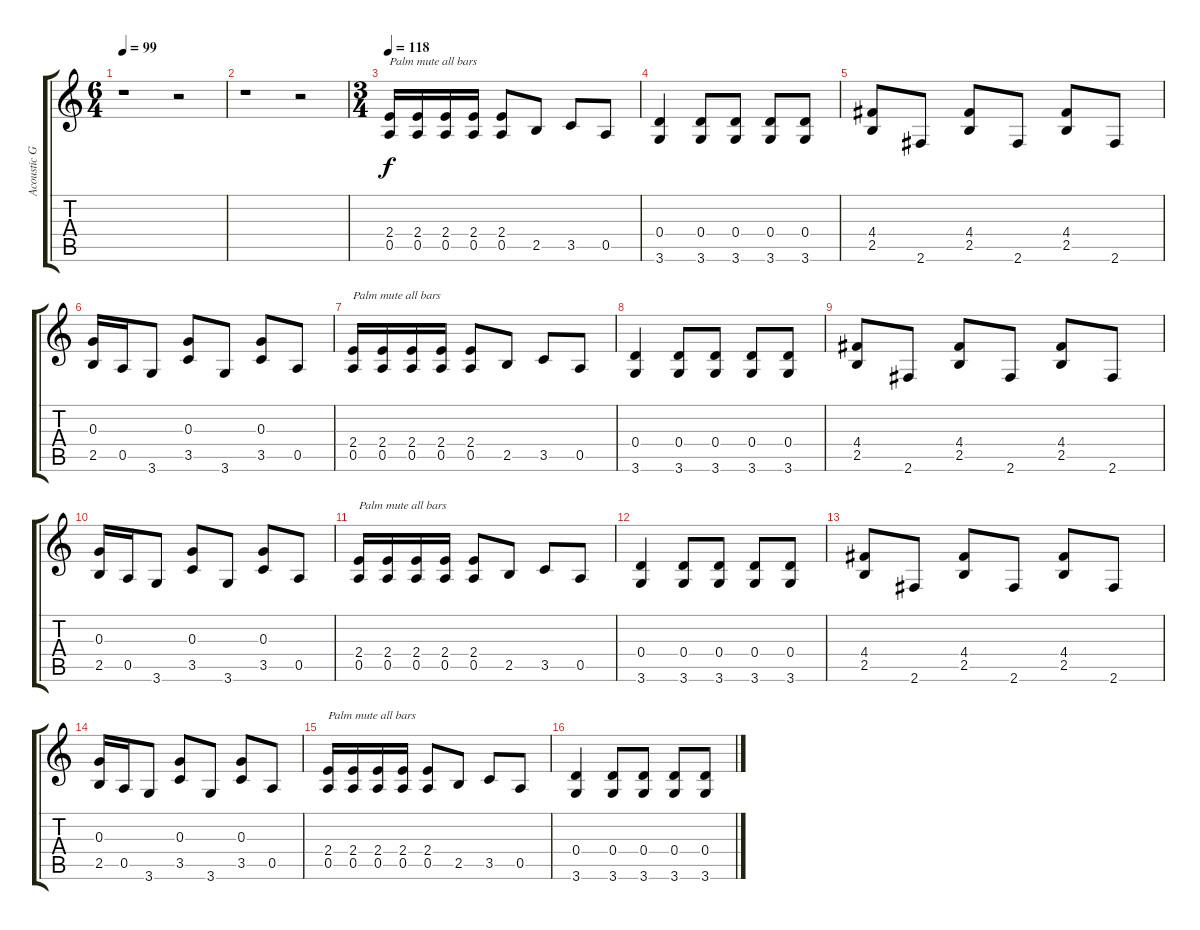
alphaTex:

\track ("Acoustic Guitar (Riff A1)" "Acoustic G") {instrument acousticguitarsteel}
\staff {score tabs}
\tuning (E4 B3 G3 D3 A2 E2) {hide}
\ts (6 4)
\tempo 99
\clef g2
\ks c
r.1{dy f} r.2 |
r.1 r.2 |
\ts (3 4)
\tempo 118
(2.4 0.5).16{txt "Palm mute all bars"} (2.4 0.5).16 (2.4 0.5).16 (2.4 0.5).16 (2.4 0.5).8 2.5.8 3.5.8 0.5.8 |
(0.4 3.6).4 (0.4 3.6).8 (0.4 3.6).8 (0.4 3.6).8 (0.4 3.6).8 |
(4.4 2.5).8 2.6.8 (4.4 2.5).8 2.6.8 (4.4 2.5).8 2.6.8 |
(0.3 2.5).16 0.5.16 3.6.8 (0.3 3.5).8 3.6.8 (0.3 3.5).8 0.5.8 |
(2.4 0.5).16{txt "Palm mute all bars"} (2.4 0.5).16 (2.4 0.5).16 (2.4 0.5).16 (2.4 0.5).8 2.5.8 3.5.8 0.5.8 |
(0.4 3.6).4 (0.4 3.6).8 (0.4 3.6).8 (0.4 3.6).8 (0.4 3.6).8 |
(4.4 2.5).8 2.6.8 (4.4 2.5).8 2.6.8 (4.4 2.5).8 2.6.8 |
(0.3 2.5).16 0.5.16 3.6.8 (0.3 3.5).8 3.6.8 (0.3 3.5).8 0.5.8 |
(2.4 0.5).16{txt "Palm mute all bars"} (2.4 0.5).16 (2.4 0.5).16 (2.4 0.5).16 (2.4 0.5).8 2.5.8 3.5.8 0.5.8 |
(0.4 3.6).4 (0.4 3.6).8 (0.4 3.6).8 (0.4 3.6).8 (0.4 3.6).8 |
(4.4 2.5).8 2.6.8 (4.4 2.5).8 2.6.8 (4.4 2.5).8 2.6.8 |
(0.3 2.5).16 0.5.16 3.6.8 (0.3 3.5).8 3.6.8 (0.3 3.5).8 0.5.8 |
(2.4 0.5).16{txt "Palm mute all bars"} (2.4 0.5).16 (2.4 0.5).16 (2.4 0.5).16 (2.4 0.5).8 2.5.8 3.5.8 0.5.8 |
(0.4 3.6).4 (0.4 3.6).8 (0.4 3.6).8 (0.4 3.6).8 (0.4 3.6).8
